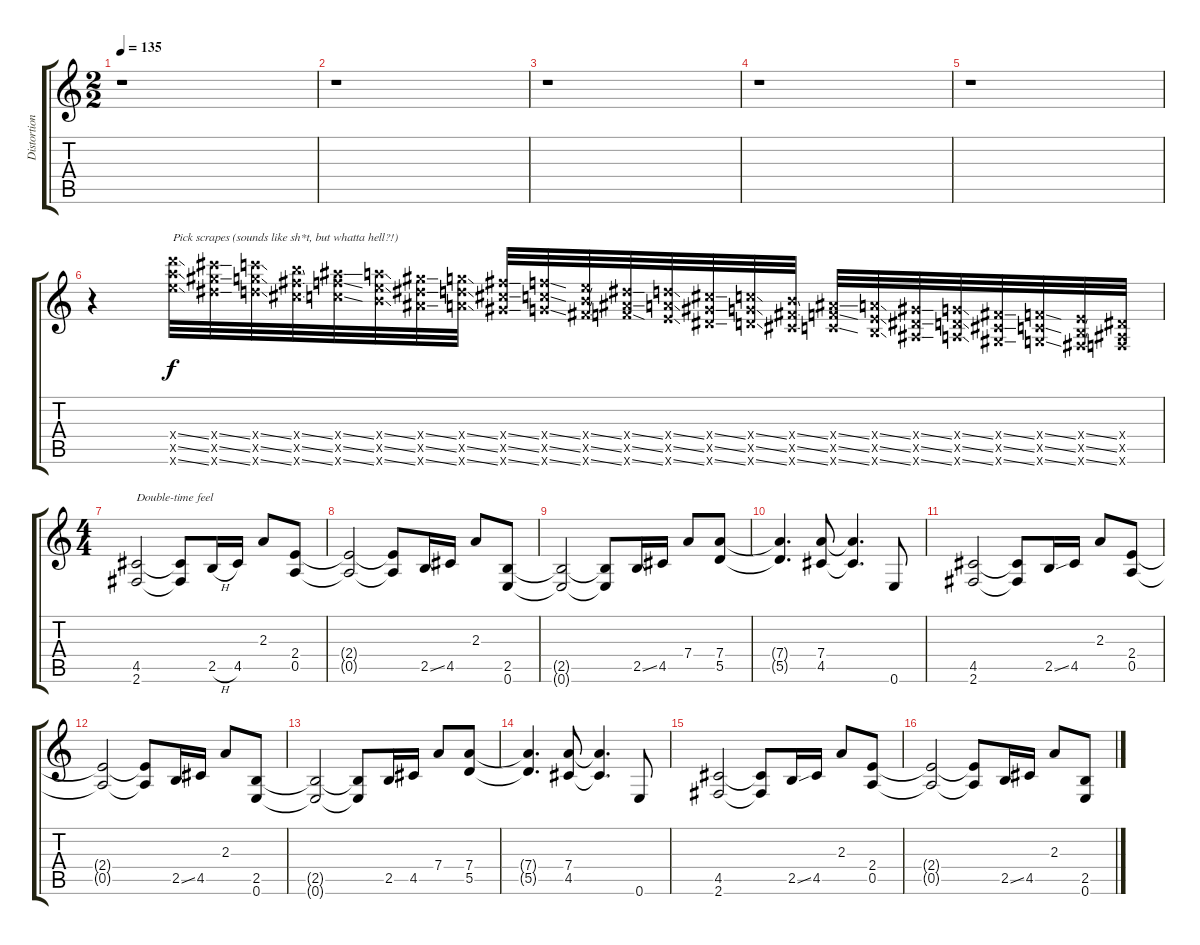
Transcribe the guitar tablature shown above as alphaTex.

\track ("Distortion Rhythm Guitar" "Distortion") {instrument distortionguitar}
\staff {score tabs}
\tuning (E4 B3 G3 D3 A2 E2) {hide}
\ts (2 2)
\tempo 135
\clef g2
\ks c
r.1{dy f} |
r.1 |
r.1 |
r.1 |
r.1 |
r.4 (24.4{ss x} 24.5{ss x} 24.6{ss x}).32{txt "Pick scrapes (sounds like sh*t, but whatta hell?!)" instrument guitarfretnoise} (23.4{ss x} 23.5{ss x} 23.6{ss x}).32 (22.4{ss x} 22.5{ss x} 22.6{ss x}).32 (21.4{ss x} 21.5{ss x} 21.6{ss x}).32 (20.4{ss x} 20.5{ss x} 20.6{ss x}).32 (19.4{ss x} 19.5{ss x} 19.6{ss x}).32 (18.4{ss x} 18.5{ss x} 18.6{ss x}).32 (17.4{ss x} 17.5{ss x} 17.6{ss x}).32 (16.4{ss x} 16.5{ss x} 16.6{ss x}).32 (15.4{ss x} 15.5{ss x} 15.6{ss x}).32 (14.4{ss x} 14.5{ss x} 14.6{ss x}).32 (13.4{ss x} 13.5{ss x} 13.6{ss x}).32 (12.4{ss x} 12.5{ss x} 12.6{ss x}).32 (11.4{ss x} 11.5{ss x} 11.6{ss x}).32 (10.4{ss x} 10.5{ss x} 10.6{ss x}).32 (9.4{ss x} 9.5{ss x} 9.6{ss x}).32 (8.4{ss x} 8.5{ss x} 8.6{ss x}).32 (7.4{ss x} 7.5{ss x} 7.6{ss x}).32 (6.4{ss x} 6.5{ss x} 6.6{ss x}).32 (5.4{ss x} 5.5{ss x} 5.6{ss x}).32 (4.4{ss x} 4.5{ss x} 4.6{ss x}).32 (3.4{ss x} 3.5{ss x} 3.6{ss x}).32 (2.4{ss x} 2.5{ss x} 2.6{ss x}).32 (1.4{x} 1.5{x} 1.6{x}).32 |
\ts (4 4)
(4.5 2.6).2{txt "Double-time feel" instrument distortionguitar} (4.5{t} 2.6{t}).8 2.5{h}.16 4.5.16 2.3.8 (2.4 0.5).8 |
(2.4{t} 0.5{t}).2 (2.4{t} 0.5{t}).8 2.5{ss}.16 4.5.16 2.3.8 (2.5 0.6).8 |
(2.5{t} 0.6{t}).2 (2.5{t} 0.6{t}).8 2.5{ss}.16 4.5.16 7.4.8 (7.4 5.5).8 |
(7.4{t} 5.5{t}).4{d} (7.4 4.5).8 (7.4{t} 4.5{t}).4{d} 0.6.8 |
(4.5 2.6).2 (4.5{t} 2.6{t}).8 2.5{ss}.16 4.5.16 2.3.8 (2.4 0.5).8 |
(2.4{t} 0.5{t}).2 (2.4{t} 0.5{t}).8 2.5{ss}.16 4.5.16 2.3.8 (2.5 0.6).8 |
(2.5{t} 0.6{t}).2 (2.5{t} 0.6{t}).8 2.5.16 4.5.16 7.4.8 (7.4 5.5).8 |
(7.4{t} 5.5{t}).4{d} (7.4 4.5).8 (7.4{t} 4.5{t}).4{d} 0.6.8 |
(4.5 2.6).2 (4.5{t} 2.6{t}).8 2.5{ss}.16 4.5.16 2.3.8 (2.4 0.5).8 |
(2.4{t} 0.5{t}).2 (2.4{t} 0.5{t}).8 2.5{ss}.16 4.5.16 2.3.8 (2.5 0.6).8
